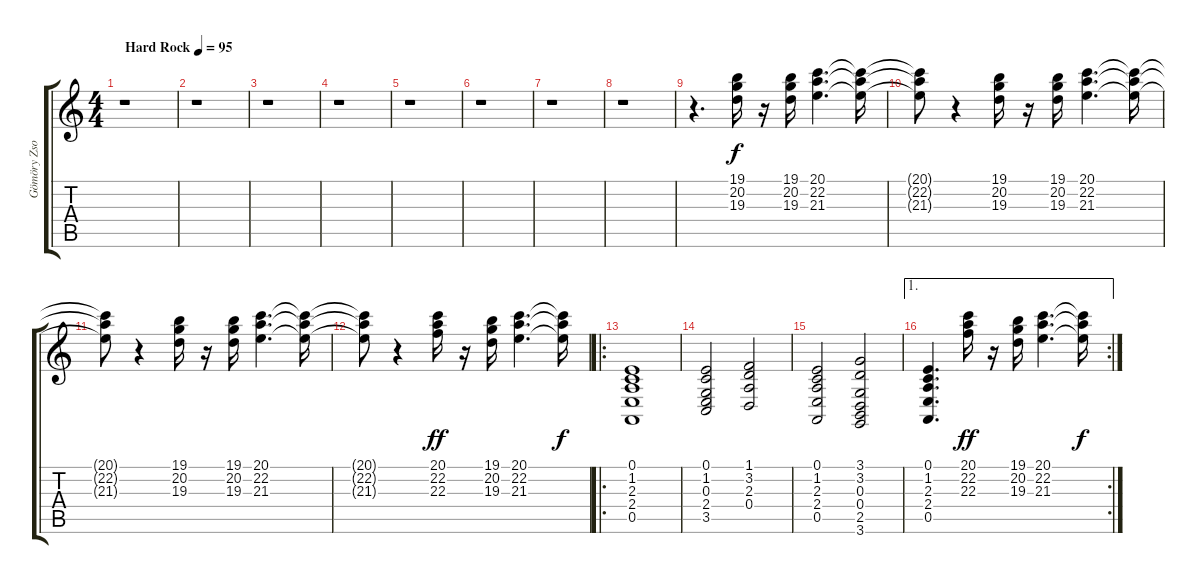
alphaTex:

\track ("Gömöry Zsolt" "Gömöry Zso") {instrument synthbrass1}
\staff {score tabs}
\tuning (E4 B3 G3 D3 A2 E2) {hide}
\ts (4 4)
\tempo (95 "Hard Rock")
\clef g2
\ks c
r.1{dy f instrument synthbrass1} |
r.1 |
r.1 |
r.1 |
r.1 |
r.1 |
r.1 |
r.1 |
r.4{d} (19.1 20.2 19.3).16 r.16 (19.1 20.2 19.3).16 (20.1 22.2 21.3).4{d} (20.1{t} 22.2{t} 21.3{t}).16 |
(20.1{t} 22.2{t} 21.3{t}).8 r.4 (19.1 20.2 19.3).16 r.16 (19.1 20.2 19.3).16 (20.1 22.2 21.3).4{d} (20.1{t} 22.2{t} 21.3{t}).16 |
(20.1{t} 22.2{t} 21.3{t}).8 r.4 (19.1 20.2 19.3).16 r.16 (19.1 20.2 19.3).16 (20.1 22.2 21.3).4{d} (20.1{t} 22.2{t} 21.3{t}).16 |
(20.1{t} 22.2{t} 21.3{t}).8 r.4 (20.1 22.2 22.3).16{dy ff} r.16 (19.1 20.2 19.3).16 (20.1 22.2 21.3).4{d} (20.1{t} 22.2{t} 21.3{t}).16{dy f} |
\ro
(0.1 1.2 2.3 2.4 0.5).1{instrument pad2warm} |
(0.1 1.2 0.3 2.4 3.5).2 (1.1 3.2 2.3 0.4).2 |
(0.1 1.2 2.3 2.4 0.5).2 (3.1 3.2 0.3 0.4 2.5 3.6).2 |
\ae 1
\rc 2
(0.1 1.2 2.3 2.4 0.5).4{d instrument pad2warm} (20.1 22.2 22.3).16{dy ff instrument synthbrass1} r.16 (19.1 20.2 19.3).16 (20.1 22.2 21.3).4{d} (20.1{t} 22.2{t} 21.3{t}).16{dy f}
